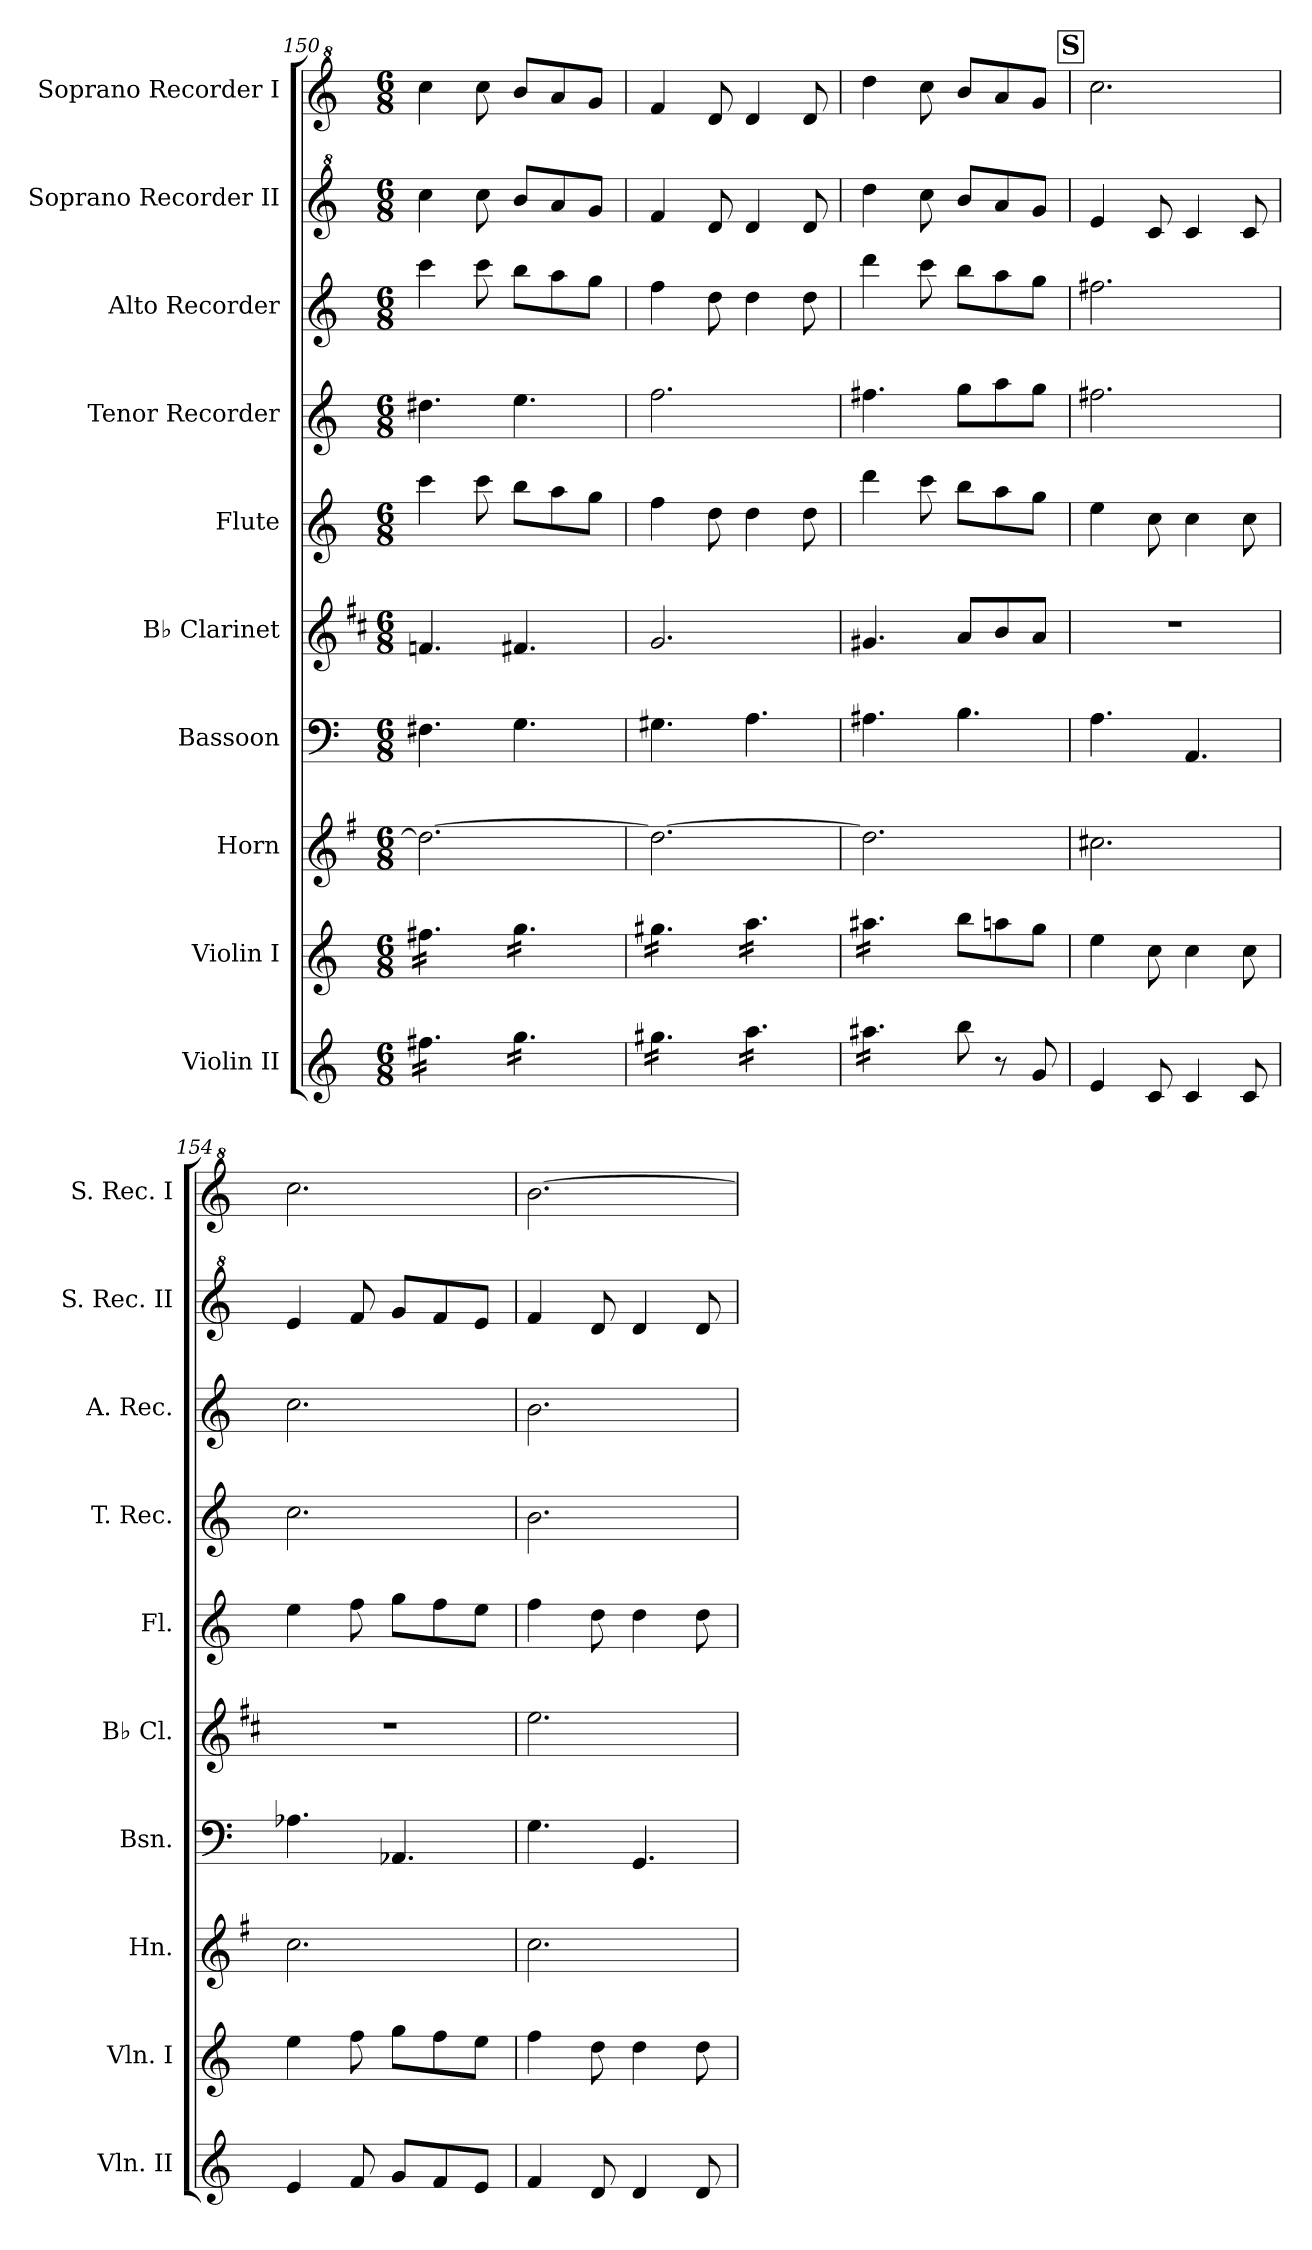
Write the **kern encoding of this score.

**kern	**kern	**kern	**kern	**kern	**kern	**kern	**kern	**kern	**kern
*part10	*part9	*part8	*part7	*part6	*part5	*part4	*part3	*part2	*part1
*staff10	*staff9	*staff8	*staff7	*staff6	*staff5	*staff4	*staff3	*staff2	*staff1
*I"Violin II	*I"Violin I	*I"Horn	*I"Bassoon	*I"B♭ Clarinet	*I"Flute	*I"Tenor Recorder	*I"Alto Recorder	*I"Soprano Recorder II	*I"Soprano Recorder I
*I'Vln. II	*I'Vln. I	*I'Hn.	*I'Bsn.	*I'B♭ Cl.	*I'Fl.	*I'T. Rec.	*I'A. Rec.	*I'S. Rec. II	*I'S. Rec. I
*clefG2	*clefG2	*clefG2	*clefF4	*clefG2	*clefG2	*clefG2	*clefG2	*clefG^2	*clefG^2
*	*	*ITrd4c7	*	*ITrd1c2	*	*	*	*	*
*k[]	*k[]	*k[]	*k[]	*k[]	*k[]	*k[]	*k[]	*k[]	*k[]
*C:	*C:	*C:	*C:	*C:	*C:	*C:	*C:	*C:	*C:
*M6/8	*M6/8	*M6/8	*M6/8	*M6/8	*M6/8	*M6/8	*M6/8	*M6/8	*M6/8
=150	=150	=150	=150	=150	=150	=150	=150	=150	=150
*tremolo	*	*	*	*	*	*	*	*	*
*	*tremolo	*	*	*	*	*	*	*	*
16ff#X\LL	16ff#X\LL	2.g\_	4.F#X\	4.e-X/	4ccc\	4.dd#X\	4ccc\	4ccc\	4ccc\
16ff#X\	16ff#X\	.	.	.	.	.	.	.	.
16ff#X\	16ff#X\	.	.	.	.	.	.	.	.
16ff#X\	16ff#X\	.	.	.	.	.	.	.	.
16ff#X\	16ff#X\	.	.	.	8ccc\	.	8ccc\	8ccc\	8ccc\
16ff#X\JJ	16ff#X\JJ	.	.	.	.	.	.	.	.
16gg\LL	16gg\LL	.	4.G\	4.en/	8bb\L	4.ee\	8bb\L	8bb/L	8bb/L
16gg\	16gg\	.	.	.	.	.	.	.	.
16gg\	16gg\	.	.	.	8aa\	.	8aa\	8aa/	8aa/
16gg\	16gg\	.	.	.	.	.	.	.	.
16gg\	16gg\	.	.	.	8gg\J	.	8gg\J	8gg/J	8gg/J
16gg\JJ	16gg\JJ	.	.	.	.	.	.	.	.
=151	=151	=151	=151	=151	=151	=151	=151	=151	=151
16gg#X\LL	16gg#X\LL	2.g\_	4.G#X\	2.f/	4ff\	2.ff\	4ff\	4ff/	4ff/
16gg#X\	16gg#X\	.	.	.	.	.	.	.	.
16gg#X\	16gg#X\	.	.	.	.	.	.	.	.
16gg#X\	16gg#X\	.	.	.	.	.	.	.	.
16gg#X\	16gg#X\	.	.	.	8dd\	.	8dd\	8dd/	8dd/
16gg#X\JJ	16gg#X\JJ	.	.	.	.	.	.	.	.
16aa\LL	16aa\LL	.	4.A\	.	4dd\	.	4dd\	4dd/	4dd/
16aa\	16aa\	.	.	.	.	.	.	.	.
16aa\	16aa\	.	.	.	.	.	.	.	.
16aa\	16aa\	.	.	.	.	.	.	.	.
16aa\	16aa\	.	.	.	8dd\	.	8dd\	8dd/	8dd/
16aa\JJ	16aa\JJ	.	.	.	.	.	.	.	.
=152	=152	=152	=152	=152	=152	=152	=152	=152	=152
16aa#X\LL	16aa#X\LL	2.g\]	4.A#X\	4.f#X/	4ddd\	4.ff#X\	4ddd\	4ddd\	4ddd\
16aa#X\	16aa#X\	.	.	.	.	.	.	.	.
16aa#X\	16aa#X\	.	.	.	.	.	.	.	.
16aa#X\	16aa#X\	.	.	.	.	.	.	.	.
16aa#X\	16aa#X\	.	.	.	8ccc\	.	8ccc\	8ccc\	8ccc\
16aa#X\JJ	16aa#X\JJ	.	.	.	.	.	.	.	.
*	*Xtremolo	*	*	*	*	*	*	*	*
*Xtremolo	*	*	*	*	*	*	*	*	*
8bb\	8bb\L	.	4.B\	8g/L	8bb\L	8gg\L	8bb\L	8bb/L	8bb/L
8r	8aan\	.	.	8a/	8aa\	8aa\	8aa\	8aa/	8aa/
8g/	8gg\J	.	.	8g/J	8gg\J	8gg\J	8gg\J	8gg/J	8gg/J
!!LO:PB:g=z
!!LO:REH:place=s1:a:t=S
=153	=153	=153	=153	=153	=153	=153	=153	=153	=153
4e/	4ee\	2.f#X\	4.A\	2.r	4ee\	2.ff#X\	2.ff#X\	4ee/	2.ccc\
8c/	8cc\	.	.	.	8cc\	.	.	8cc/	.
4c/	4cc\	.	4.AA/	.	4cc\	.	.	4cc/	.
8c/	8cc\	.	.	.	8cc\	.	.	8cc/	.
=154	=154	=154	=154	=154	=154	=154	=154	=154	=154
4e/	4ee\	2.f\	4.A-X\	2.r	4ee\	2.cc\	2.cc\	4ee/	2.ccc\
8f/	8ff\	.	.	.	8ff\	.	.	8ff/	.
8g/L	8gg\L	.	4.AA-X/	.	8gg\L	.	.	8gg/L	.
8f/	8ff\	.	.	.	8ff\	.	.	8ff/	.
8e/J	8ee\J	.	.	.	8ee\J	.	.	8ee/J	.
=155	=155	=155	=155	=155	=155	=155	=155	=155	=155
4f/	4ff\	2.f\	4.G\	2.dd\	4ff\	2.b\	2.b\	4ff/	[2.bb\
8d/	8dd\	.	.	.	8dd\	.	.	8dd/	.
4d/	4dd\	.	4.GG/	.	4dd\	.	.	4dd/	.
8d/	8dd\	.	.	.	8dd\	.	.	8dd/	.
=	=	=	=	=	=	=	=	=	=
*-	*-	*-	*-	*-	*-	*-	*-	*-	*-
